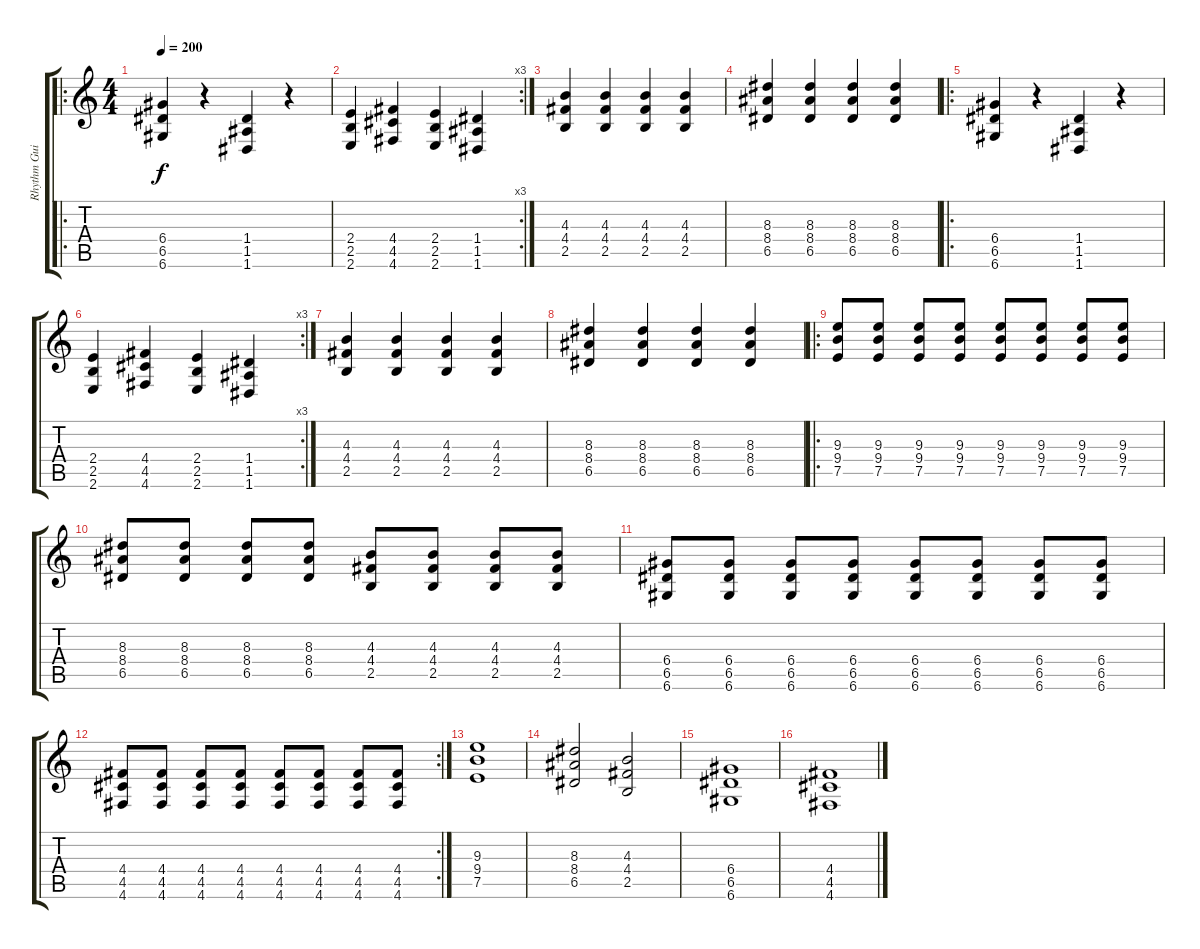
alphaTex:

\track ("Rhythm Guitar" "Rhythm Gui") {instrument overdrivenguitar}
\staff {score tabs}
\tuning (E4 B3 G3 D3 A2 D2) {hide}
\ro
\ts (4 4)
\tempo 200
\clef g2
\ks c
(6.4 6.5 6.6).4{dy f} r.4 (1.4 1.5 1.6).4 r.4 |
\rc 3
(2.4 2.5 2.6).4 (4.4 4.5 4.6).4 (2.4 2.5 2.6).4 (1.4 1.5 1.6).4 |
(4.3 4.4 2.5).4 (4.3 4.4 2.5).4 (4.3 4.4 2.5).4 (4.3 4.4 2.5).4 |
(8.3 8.4 6.5).4 (8.3 8.4 6.5).4 (8.3 8.4 6.5).4 (8.3 8.4 6.5).4 |
\ro
(6.4 6.5 6.6).4 r.4 (1.4 1.5 1.6).4 r.4 |
\rc 3
(2.4 2.5 2.6).4 (4.4 4.5 4.6).4 (2.4 2.5 2.6).4 (1.4 1.5 1.6).4 |
(4.3 4.4 2.5).4 (4.3 4.4 2.5).4 (4.3 4.4 2.5).4 (4.3 4.4 2.5).4 |
(8.3 8.4 6.5).4 (8.3 8.4 6.5).4 (8.3 8.4 6.5).4 (8.3 8.4 6.5).4 |
\ro
(9.3 9.4 7.5).8 (9.3 9.4 7.5).8 (9.3 9.4 7.5).8 (9.3 9.4 7.5).8 (9.3 9.4 7.5).8 (9.3 9.4 7.5).8 (9.3 9.4 7.5).8 (9.3 9.4 7.5).8 |
(8.3 8.4 6.5).8 (8.3 8.4 6.5).8 (8.3 8.4 6.5).8 (8.3 8.4 6.5).8 (4.3 4.4 2.5).8 (4.3 4.4 2.5).8 (4.3 4.4 2.5).8 (4.3 4.4 2.5).8 |
(6.4 6.5 6.6).8 (6.4 6.5 6.6).8 (6.4 6.5 6.6).8 (6.4 6.5 6.6).8 (6.4 6.5 6.6).8 (6.4 6.5 6.6).8 (6.4 6.5 6.6).8 (6.4 6.5 6.6).8 |
\rc 2
(4.4 4.5 4.6).8 (4.4 4.5 4.6).8 (4.4 4.5 4.6).8 (4.4 4.5 4.6).8 (4.4 4.5 4.6).8 (4.4 4.5 4.6).8 (4.4 4.5 4.6).8 (4.4 4.5 4.6).8 |
(9.3 9.4 7.5).1 |
(8.3 8.4 6.5).2 (4.3 4.4 2.5).2 |
(6.4 6.5 6.6).1 |
(4.4 4.5 4.6).1
